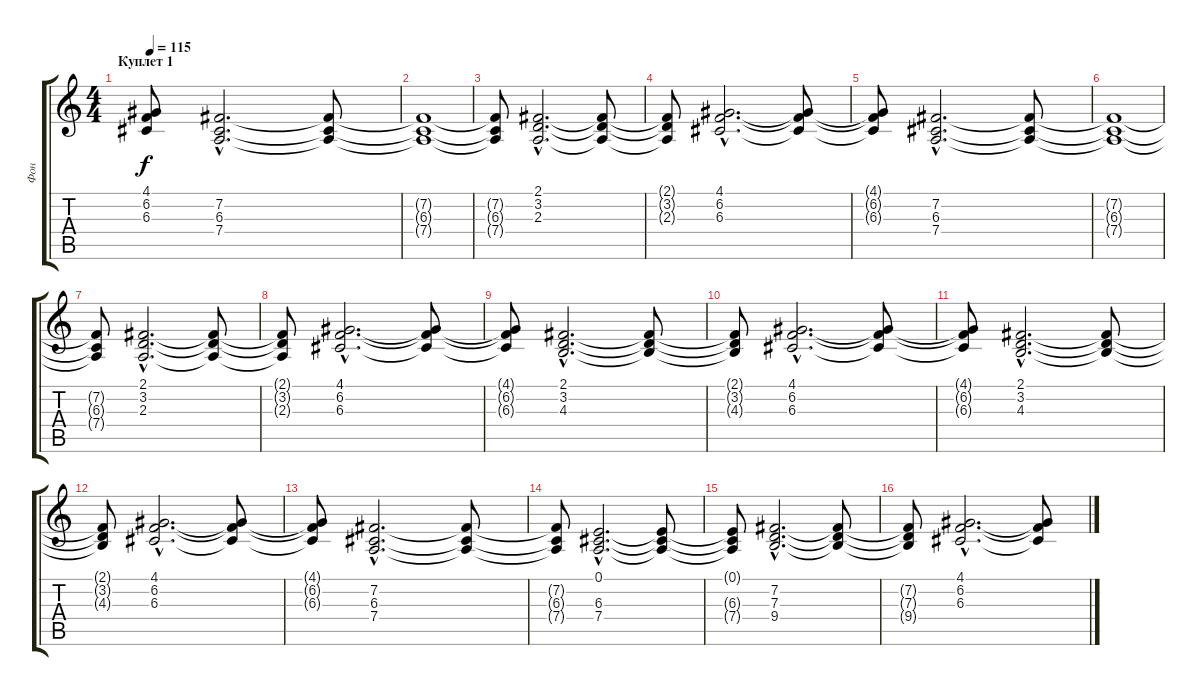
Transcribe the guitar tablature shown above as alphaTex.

\track ("Фон" "Фон") {instrument stringensemble1}
\staff {score tabs}
\tuning (E4 B3 G3 D3 A2 E2) {hide}
\ts (4 4)
\section ("" "Куплет 1")
\tempo 115
\clef g2
\ks c
(4.1{t} 6.2{t} 6.3{t}).8{dy f} (7.2{hac} 6.3{hac} 7.4{hac}).2{d} (7.2{t} 6.3{t} 7.4{t}).8 |
(7.2{t} 6.3{t} 7.4{t}).1 |
(7.2{t} 6.3{t} 7.4{t}).8 (2.1{hac} 3.2{hac} 2.3{hac}).2{d} (2.1{t} 3.2{t} 2.3{t}).8 |
(2.1{t} 3.2{t} 2.3{t}).8 (4.1{hac} 6.2{hac} 6.3{hac}).2{d} (4.1{t} 6.2{t} 6.3{t}).8 |
(4.1{t} 6.2{t} 6.3{t}).8 (7.2{hac} 6.3{hac} 7.4{hac}).2{d} (7.2{t} 6.3{t} 7.4{t}).8 |
(7.2{t} 6.3{t} 7.4{t}).1 |
(7.2{t} 6.3{t} 7.4{t}).8 (2.1{hac} 3.2{hac} 2.3{hac}).2{d} (2.1{t} 3.2{t} 2.3{t}).8 |
(2.1{t} 3.2{t} 2.3{t}).8 (4.1{hac} 6.2{hac} 6.3{hac}).2{d} (4.1{t} 6.2{t} 6.3{t}).8 |
(4.1{t} 6.2{t} 6.3{t}).8 (2.1{hac} 3.2{hac} 4.3{hac}).2{d} (2.1{t} 3.2{t} 4.3{t}).8 |
(2.1{t} 3.2{t} 4.3{t}).8 (4.1{hac} 6.2{hac} 6.3{hac}).2{d} (4.1{t} 6.2{t} 6.3{t}).8 |
(4.1{t} 6.2{t} 6.3{t}).8 (2.1{hac} 3.2{hac} 4.3{hac}).2{d} (2.1{t} 3.2{t} 4.3{t}).8 |
(2.1{t} 3.2{t} 4.3{t}).8 (4.1{hac} 6.2{hac} 6.3{hac}).2{d} (4.1{t} 6.2{t} 6.3{t}).8 |
(4.1{t} 6.2{t} 6.3{t}).8 (7.2{hac} 6.3{hac} 7.4{hac}).2{d} (7.2{t} 6.3{t} 7.4{t}).8 |
(7.2{t} 6.3{t} 7.4{t}).8 (0.1{hac} 6.3{hac} 7.4{hac}).2{d} (0.1{t} 6.3{t} 7.4{t}).8 |
(0.1{t} 6.3{t} 7.4{t}).8 (7.2{hac} 7.3{hac} 9.4{hac}).2{d} (7.2{t} 7.3{t} 9.4{t}).8 |
(7.2{t} 7.3{t} 9.4{t}).8 (4.1{hac} 6.2{hac} 6.3{hac}).2{d} (4.1{t} 6.2{t} 6.3{t}).8
